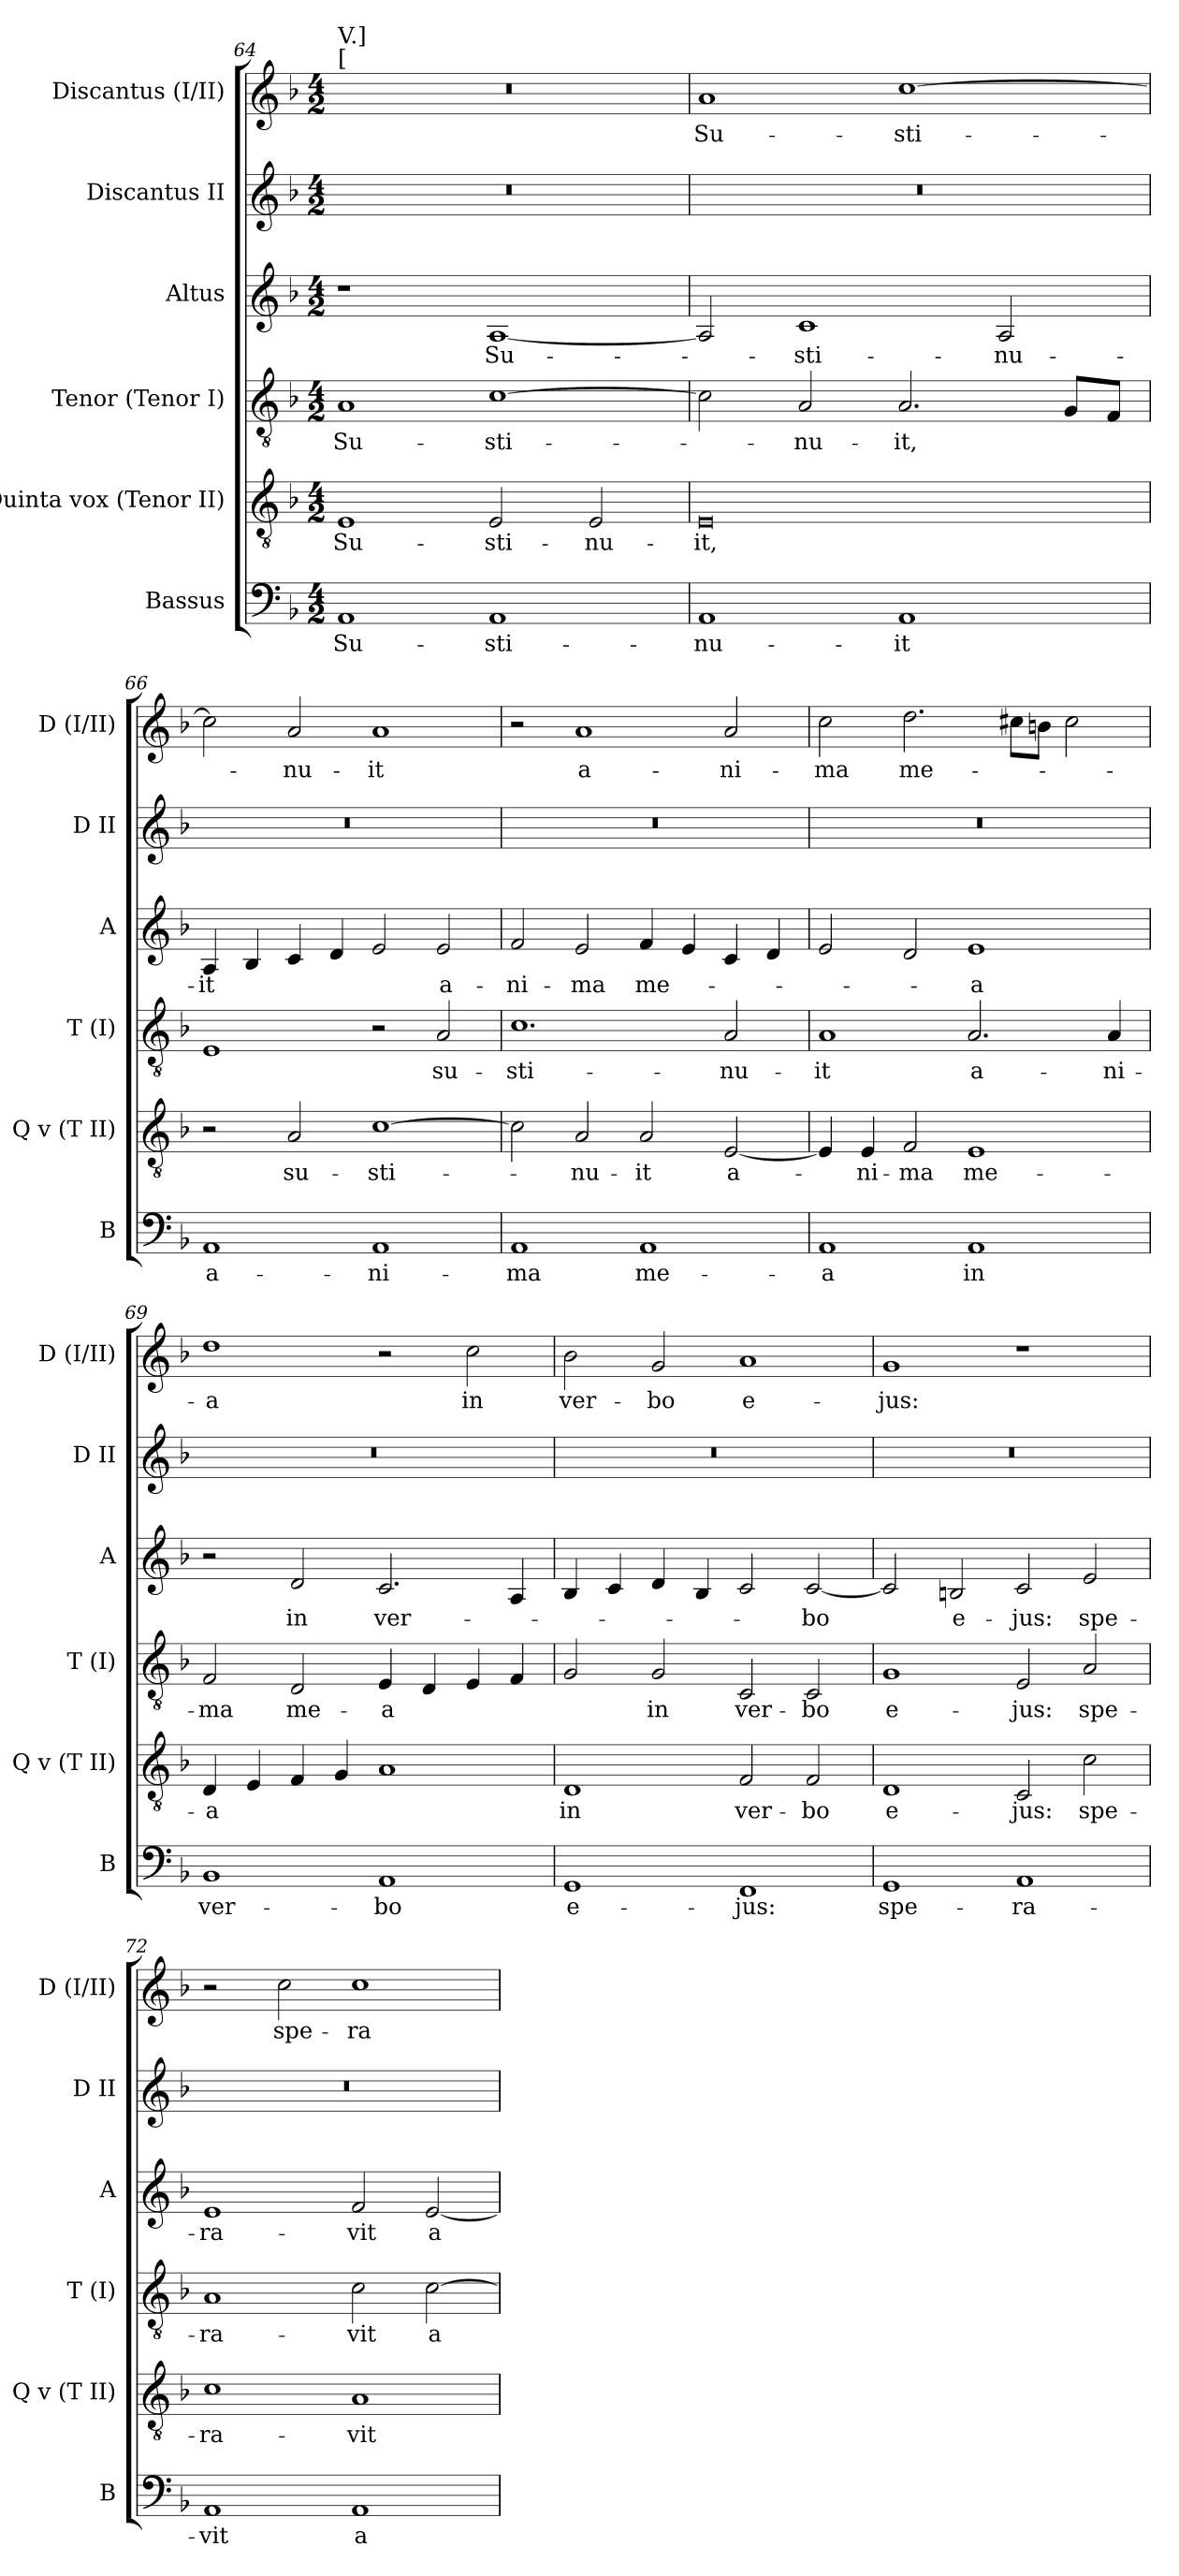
**kern	**text	**kern	**text	**kern	**text	**kern	**text	**kern	**kern	**text
*part6	*part6	*part5	*part5	*part4	*part4	*part3	*part3	*part2	*part1	*part1
*staff6	*staff6	*staff5	*staff5	*staff4	*staff4	*staff3	*staff3	*staff2	*staff1	*staff1
*I"Bassus	*	*I"Quinta vox (Tenor II)	*	*I"Tenor (Tenor I)	*	*I"Altus	*	*I"Discantus II	*I"Discantus (I/II)	*
*I'B	*	*I'Q v (T II)	*	*I'T (I)	*	*I'A	*	*I'D II	*I'D  (I/II)	*
!!LO:PB:g=z
*clefF4	*	*clefGv2	*	*clefGv2	*	*clefG2	*	*clefG2	*clefG2	*
*k[b-]	*	*k[b-]	*	*k[b-]	*	*k[b-]	*	*k[b-]	*k[b-]	*
*F:	*	*F:	*	*F:	*	*F:	*	*F:	*F:	*
*M4/2	*	*M4/2	*	*M4/2	*	*M4/2	*	*M4/2	*M4/2	*
=64	=64	=64	=64	=64	=64	=64	=64	=64	=64	=64
!	!	!	!	!	!	!	!	!	!LO:TX:a:t=[	!
!	!	!	!	!	!	!	!	!	!LO:TX:a:t=V.]	!
1AA	Su-	1E	Su-	1A	Su-	1r	.	0r	0r	.
1AA	-sti-	2E/	-sti-	[1c	-sti-	[1A	Su-	.	.	.
.	.	2E/	-nu-	.	.	.	.	.	.	.
=65	=65	=65	=65	=65	=65	=65	=65	=65	=65	=65
1AA	-nu-	0E	-it,	2c\]	.	2A/]	.	0r	1a	Su-
.	.	.	.	2A/	-nu-	1c	-sti-	.	.	.
1AA	-it	.	.	2.A/	-it,	.	.	.	[1cc	-sti-
.	.	.	.	.	.	2A/	-nu-	.	.	.
.	.	.	.	8G/L	.	.	.	.	.	.
.	.	.	.	8F/J	.	.	.	.	.	.
=66	=66	=66	=66	=66	=66	=66	=66	=66	=66	=66
1AA	a-	2r	.	1E	.	4A/	-it	0r	2cc\]	.
.	.	.	.	.	.	4B-/	.	.	.	.
.	.	2A/	su-	.	.	4c/	.	.	2a/	-nu-
.	.	.	.	.	.	4d/	.	.	.	.
1AA	-ni-	[1c	-sti-	2r	.	2e/	.	.	1a	-it
.	.	.	.	2A/	su-	2e/	a-	.	.	.
=67	=67	=67	=67	=67	=67	=67	=67	=67	=67	=67
1AA	-ma	2c\]	.	1.c	-sti-	2f/	-ni-	0r	2r	.
.	.	2A/	-nu-	.	.	2e/	-ma	.	1a	a-
1AA	me-	2A/	-it	.	.	4f/	me-	.	.	.
.	.	.	.	.	.	4e/	.	.	.	.
.	.	[2E/	a-	2A/	-nu-	4c/	.	.	2a/	-ni-
.	.	.	.	.	.	4d/	.	.	.	.
=68	=68	=68	=68	=68	=68	=68	=68	=68	=68	=68
1AA	-a	4E/]	.	1A	-it	2e/	.	0r	2cc\	-ma
.	.	4E/	-ni-	.	.	.	.	.	.	.
.	.	2F/	-ma	.	.	2d/	.	.	2.dd\	me-
1AA	in	1E	me-	2.A/	a-	1e	-a	.	.	.
.	.	.	.	.	.	.	.	.	8cc#X\L	.
.	.	.	.	.	.	.	.	.	8bn\J	.
.	.	.	.	.	.	.	.	.	2cc#\	.
.	.	.	.	4A/	-ni-	.	.	.	.	.
!!LO:LB:g=z
=69	=69	=69	=69	=69	=69	=69	=69	=69	=69	=69
1BB-	ver-	4D/	-a	2F/	-ma	2r	.	0r	1dd	-a
.	.	4E/	.	.	.	.	.	.	.	.
.	.	4F/	.	2D/	me-	2d/	in	.	.	.
.	.	4G/	.	.	.	.	.	.	.	.
1AA	-bo	1A	.	4E/	-a	2.c/	ver-	.	2r	.
.	.	.	.	4D/	.	.	.	.	.	.
.	.	.	.	4E/	.	.	.	.	2cc\	in
.	.	.	.	4F/	.	4A/	.	.	.	.
=70	=70	=70	=70	=70	=70	=70	=70	=70	=70	=70
1GG	e-	1D	in	2G/	.	4B-/	.	0r	2b-\	ver-
.	.	.	.	.	.	4c/	.	.	.	.
.	.	.	.	2G/	in	4d/	.	.	2g/	-bo
.	.	.	.	.	.	4B-/	.	.	.	.
1FF	-jus:	2F/	ver-	2C/	ver-	2c/	.	.	1a	e-
.	.	2F/	-bo	2C/	-bo	[2c/	-bo	.	.	.
=71	=71	=71	=71	=71	=71	=71	=71	=71	=71	=71
1GG	spe-	1D	e-	1G	e-	2c/]	.	0r	1g	-jus:
.	.	.	.	.	.	2Bn/	e-	.	.	.
1AA	-ra-	2C/	-jus:	2E/	-jus:	2c/	-jus:	.	1r	.
.	.	2c\	spe-	2A/	spe-	2e/	spe-	.	.	.
=72	=72	=72	=72	=72	=72	=72	=72	=72	=72	=72
1AA	-vit	1c	-ra-	1A	-ra-	1e	-ra-	0r	2r	.
.	.	.	.	.	.	.	.	.	2cc\	spe-
1AA	a-	1A	-vit	2c\	-vit	2f/	-vit	.	1cc	-ra-
.	.	.	.	[2c\	a-	[2e/	a-	.	.	.
=	=	=	=	=	=	=	=	=	=	=
*-	*-	*-	*-	*-	*-	*-	*-	*-	*-	*-
